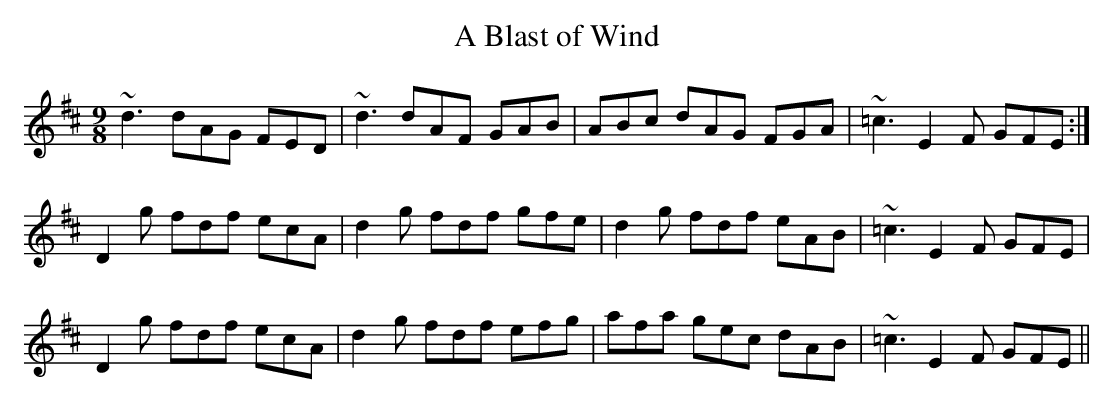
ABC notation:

X:1
T:A Blast of Wind
M:9/8
L:1/8
K:D
~d3 dAG FED|~d3 dAF GAB|ABc dAG FGA|~=c3 E2F GFE:|
!D2g fdf ecA|d2g fdf gfe|d2g fdf eAB|~=c3 E2F GFE|
!D2g fdf ecA|d2g fdf efg|afa gec dAB|~=c3 E2F GFE||
